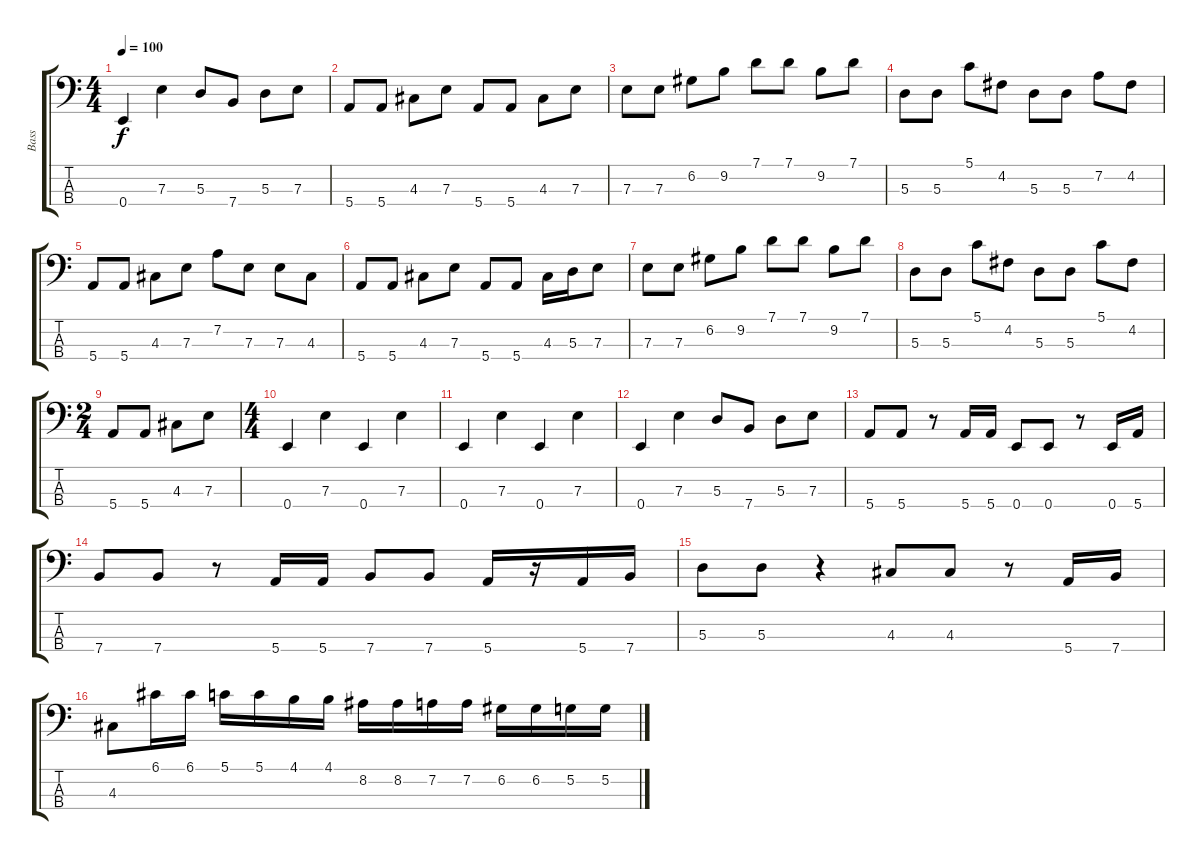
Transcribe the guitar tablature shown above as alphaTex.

\track ("Bass" "Bass") {instrument electricbassfinger}
\staff {score tabs}
\tuning (G2 D2 A1 E1) {hide}
\ts (4 4)
\tempo 100
\clef f4
\ks c
0.4.4{dy f} 7.3.4 5.3.8 7.4.8 5.3.8 7.3.8 |
5.4.8 5.4.8 4.3.8 7.3.8 5.4.8 5.4.8 4.3.8 7.3.8 |
7.3.8 7.3.8 6.2.8 9.2.8 7.1.8 7.1.8 9.2.8 7.1.8 |
5.3.8 5.3.8 5.1.8 4.2.8 5.3.8 5.3.8 7.2.8 4.2.8 |
5.4.8 5.4.8 4.3.8 7.3.8 7.2.8 7.3.8 7.3.8 4.3.8 |
5.4.8 5.4.8 4.3.8 7.3.8 5.4.8 5.4.8 4.3.16 5.3.16 7.3.8 |
7.3.8 7.3.8 6.2.8 9.2.8 7.1.8 7.1.8 9.2.8 7.1.8 |
5.3.8 5.3.8 5.1.8 4.2.8 5.3.8 5.3.8 5.1.8 4.2.8 |
\ts (2 4)
5.4.8 5.4.8 4.3.8 7.3.8 |
\ts (4 4)
0.4.4 7.3.4 0.4.4 7.3.4 |
0.4.4 7.3.4 0.4.4 7.3.4 |
0.4.4 7.3.4 5.3.8 7.4.8 5.3.8 7.3.8 |
5.4.8 5.4.8 r.8 5.4.16 5.4.16 0.4.8 0.4.8 r.8 0.4.16 5.4.16 |
7.4.8 7.4.8 r.8 5.4.16 5.4.16 7.4.8 7.4.8 5.4.16 r.16 5.4.16 7.4.16 |
5.3.8 5.3.8 r.4 4.3.8 4.3.8 r.8 5.4.16 7.4.16 |
4.3.8 6.1.16 6.1.16 5.1.16 5.1.16 4.1.16 4.1.16 8.2.16 8.2.16 7.2.16 7.2.16 6.2.16 6.2.16 5.2.16 5.2.16
